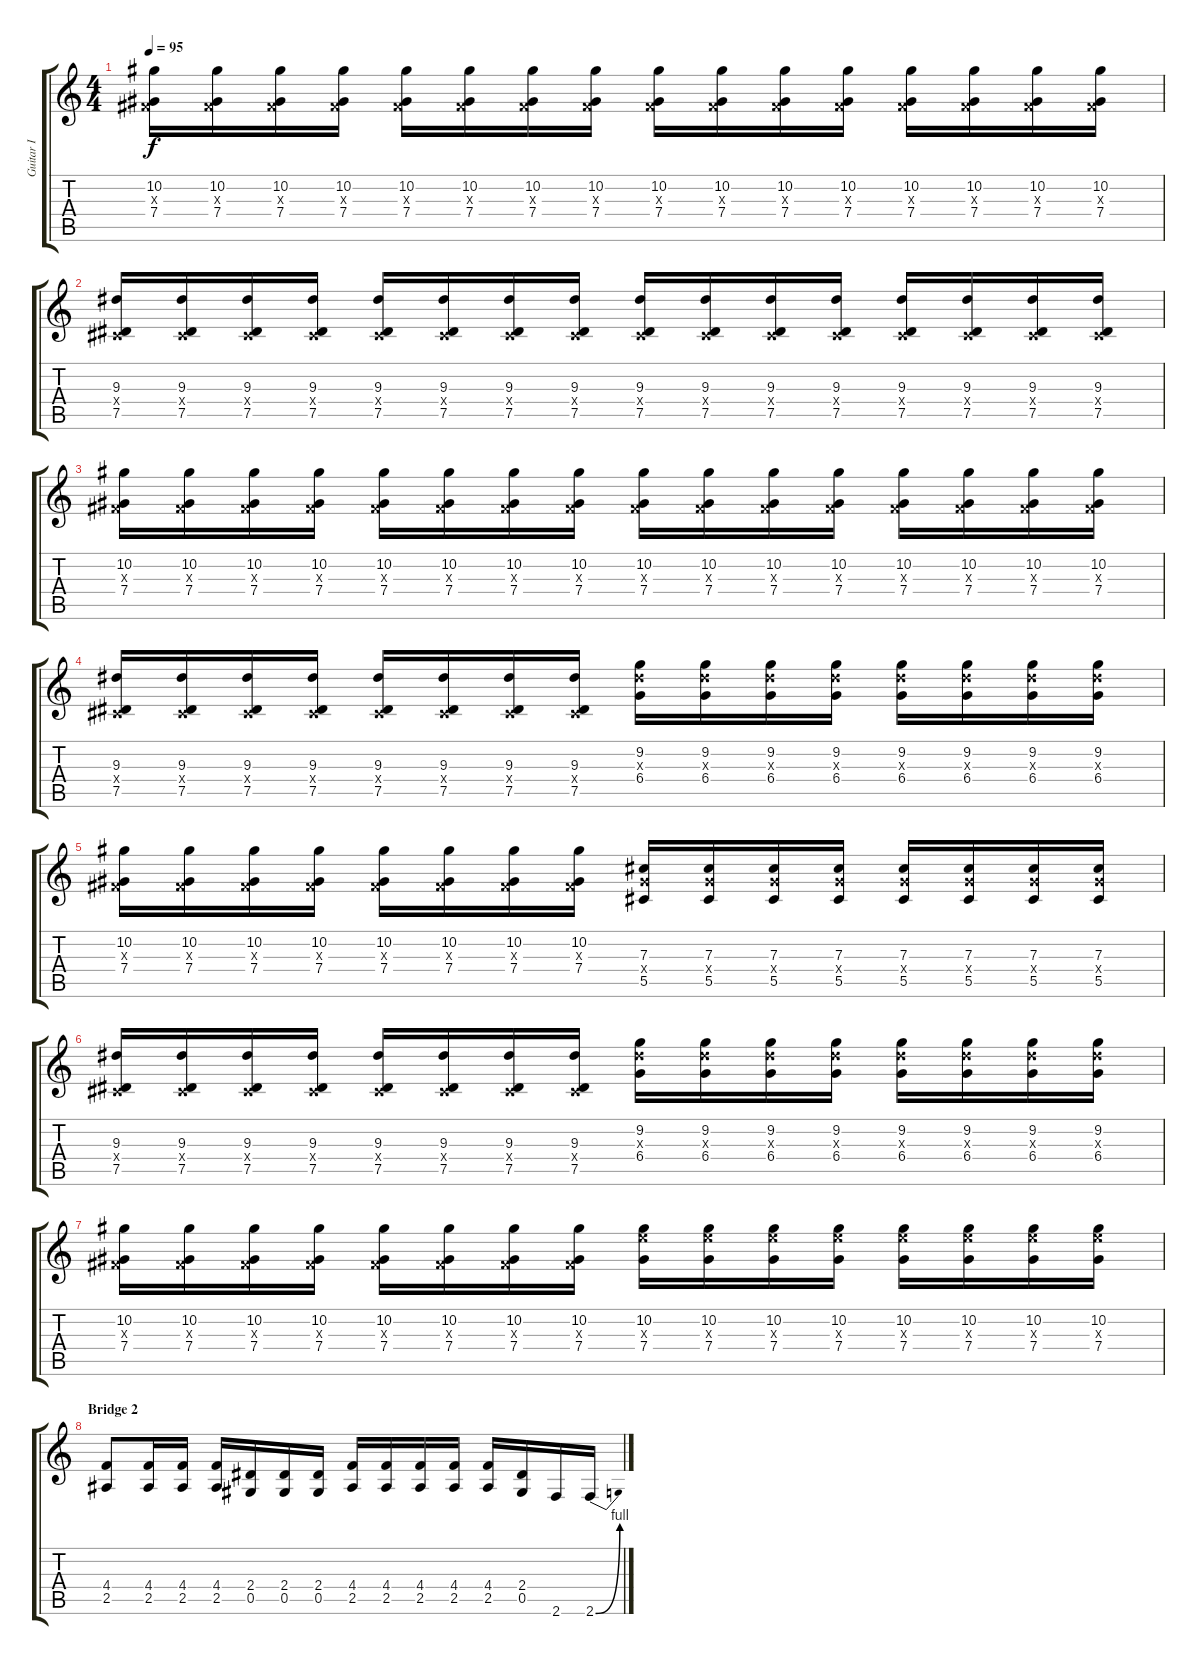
\track ("Guitar I" "Guitar I") {instrument distortionguitar}
\staff {score tabs}
\tuning (Eb4 Bb3 Gb3 Db3 Ab2 Eb2) {hide}
\ts (4 4)
\tempo 95
\clef g2
\ks c
(10.2 0.3{x} 7.4).16{dy f} (10.2 0.3{x} 7.4).16 (10.2 0.3{x} 7.4).16 (10.2 0.3{x} 7.4).16 (10.2 0.3{x} 7.4).16 (10.2 0.3{x} 7.4).16 (10.2 0.3{x} 7.4).16 (10.2 0.3{x} 7.4).16 (10.2 0.3{x} 7.4).16 (10.2 0.3{x} 7.4).16 (10.2 0.3{x} 7.4).16 (10.2 0.3{x} 7.4).16 (10.2 0.3{x} 7.4).16 (10.2 0.3{x} 7.4).16 (10.2 0.3{x} 7.4).16 (10.2 0.3{x} 7.4).16 |
(9.3 0.4{x} 7.5).16 (9.3 0.4{x} 7.5).16 (9.3 0.4{x} 7.5).16 (9.3 0.4{x} 7.5).16 (9.3 0.4{x} 7.5).16 (9.3 0.4{x} 7.5).16 (9.3 0.4{x} 7.5).16 (9.3 0.4{x} 7.5).16 (9.3 0.4{x} 7.5).16 (9.3 0.4{x} 7.5).16 (9.3 0.4{x} 7.5).16 (9.3 0.4{x} 7.5).16 (9.3 0.4{x} 7.5).16 (9.3 0.4{x} 7.5).16 (9.3 0.4{x} 7.5).16 (9.3 0.4{x} 7.5).16 |
(10.2 0.3{x} 7.4).16 (10.2 0.3{x} 7.4).16 (10.2 0.3{x} 7.4).16 (10.2 0.3{x} 7.4).16 (10.2 0.3{x} 7.4).16 (10.2 0.3{x} 7.4).16 (10.2 0.3{x} 7.4).16 (10.2 0.3{x} 7.4).16 (10.2 0.3{x} 7.4).16 (10.2 0.3{x} 7.4).16 (10.2 0.3{x} 7.4).16 (10.2 0.3{x} 7.4).16 (10.2 0.3{x} 7.4).16 (10.2 0.3{x} 7.4).16 (10.2 0.3{x} 7.4).16 (10.2 0.3{x} 7.4).16 |
(9.3 0.4{x} 7.5).16 (9.3 0.4{x} 7.5).16 (9.3 0.4{x} 7.5).16 (9.3 0.4{x} 7.5).16 (9.3 0.4{x} 7.5).16 (9.3 0.4{x} 7.5).16 (9.3 0.4{x} 7.5).16 (9.3 0.4{x} 7.5).16 (9.2 9.3{x} 6.4).16 (9.2 9.3{x} 6.4).16 (9.2 9.3{x} 6.4).16 (9.2 9.3{x} 6.4).16 (9.2 9.3{x} 6.4).16 (9.2 9.3{x} 6.4).16 (9.2 9.3{x} 6.4).16 (9.2 9.3{x} 6.4).16 |
(10.2 0.3{x} 7.4).16 (10.2 0.3{x} 7.4).16 (10.2 0.3{x} 7.4).16 (10.2 0.3{x} 7.4).16 (10.2 0.3{x} 7.4).16 (10.2 0.3{x} 7.4).16 (10.2 0.3{x} 7.4).16 (10.2 0.3{x} 7.4).16 (7.3 7.4{x} 5.5).16 (7.3 7.4{x} 5.5).16 (7.3 7.4{x} 5.5).16 (7.3 7.4{x} 5.5).16 (7.3 7.4{x} 5.5).16 (7.3 7.4{x} 5.5).16 (7.3 7.4{x} 5.5).16 (7.3 7.4{x} 5.5).16 |
(9.3 0.4{x} 7.5).16 (9.3 0.4{x} 7.5).16 (9.3 0.4{x} 7.5).16 (9.3 0.4{x} 7.5).16 (9.3 0.4{x} 7.5).16 (9.3 0.4{x} 7.5).16 (9.3 0.4{x} 7.5).16 (9.3 0.4{x} 7.5).16 (9.2 9.3{x} 6.4).16 (9.2 9.3{x} 6.4).16 (9.2 9.3{x} 6.4).16 (9.2 9.3{x} 6.4).16 (9.2 9.3{x} 6.4).16 (9.2 9.3{x} 6.4).16 (9.2 9.3{x} 6.4).16 (9.2 9.3{x} 6.4).16 |
(10.2 0.3{x} 7.4).16 (10.2 0.3{x} 7.4).16 (10.2 0.3{x} 7.4).16 (10.2 0.3{x} 7.4).16 (10.2 0.3{x} 7.4).16 (10.2 0.3{x} 7.4).16 (10.2 0.3{x} 7.4).16 (10.2 0.3{x} 7.4).16 (10.2 10.3{x} 7.4).16 (10.2 10.3{x} 7.4).16 (10.2 10.3{x} 7.4).16 (10.2 10.3{x} 7.4).16 (10.2 10.3{x} 7.4).16 (10.2 10.3{x} 7.4).16 (10.2 10.3{x} 7.4).16 (10.2 10.3{x} 7.4).16 |
\section ("" "Bridge 2")
(4.4 2.5).8 (4.4 2.5).16 (4.4 2.5).16 (4.4 2.5).16 (2.4 0.5).16 (2.4 0.5).16 (2.4 0.5).16 (4.4 2.5).16 (4.4 2.5).16 (4.4 2.5).16 (4.4 2.5).16 (4.4 2.5).16 (2.4 0.5).16 2.6.16 2.6{be (bend 0 0 60 4)}.16
